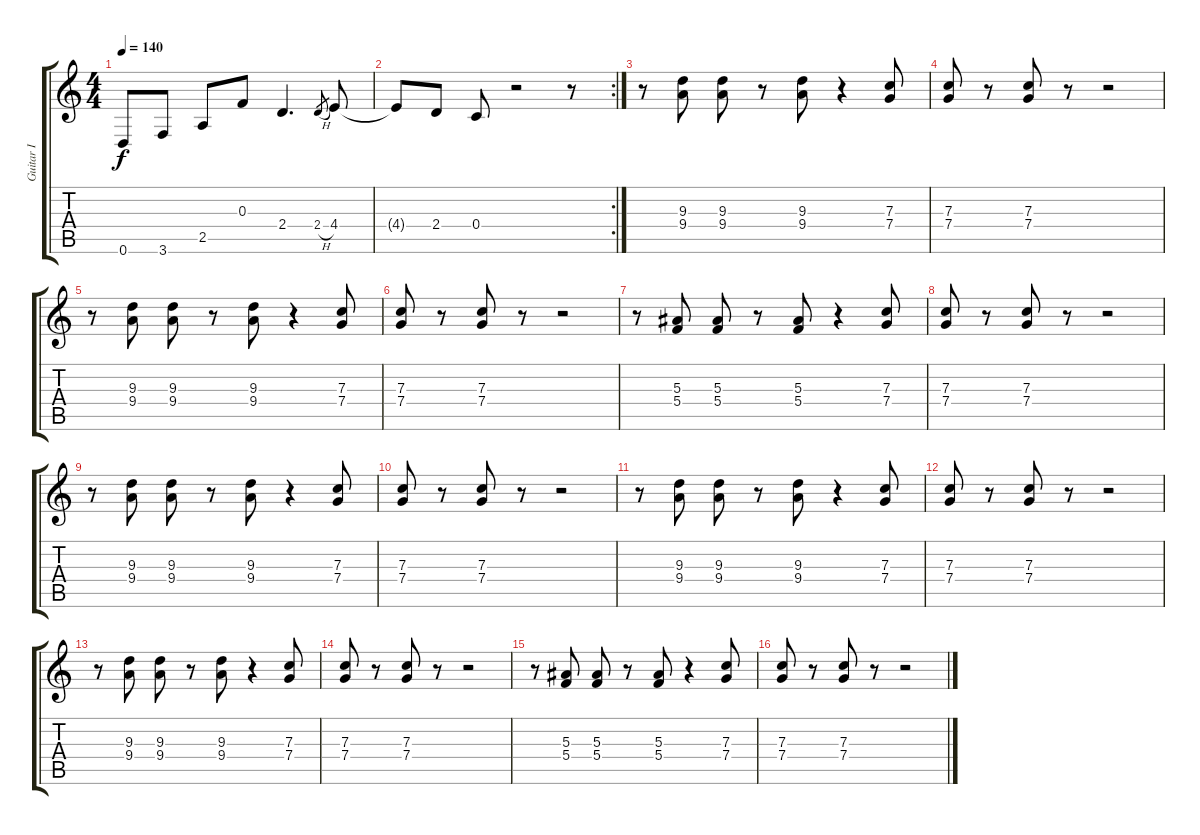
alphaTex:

\track ("Guitar I" "Guitar I") {instrument distortionguitar}
\staff {score tabs}
\tuning (D4 A3 F3 C3 G2 D2) {hide}
\ts (4 4)
\tempo 140
\clef g2
\ks c
0.6{t}.8{dy f} 3.6.8 2.5.8 0.3.8 2.4.4{d} 2.4{h}.8{gr} 4.4.8 |
\rc 2
4.4{t}.8 2.4.8 0.4.8 r.2 r.8 |
r.8 (9.3 9.4).8 (9.3 9.4).8 r.8 (9.3 9.4).8 r.4 (7.3 7.4).8 |
(7.3 7.4).8 r.8 (7.3 7.4).8 r.8 r.2 |
r.8 (9.3 9.4).8 (9.3 9.4).8 r.8 (9.3 9.4).8 r.4 (7.3 7.4).8 |
(7.3 7.4).8 r.8 (7.3 7.4).8 r.8 r.2 |
r.8 (5.3 5.4).8 (5.3 5.4).8 r.8 (5.3 5.4).8 r.4 (7.3 7.4).8 |
(7.3 7.4).8 r.8 (7.3 7.4).8 r.8 r.2 |
r.8 (9.3 9.4).8 (9.3 9.4).8 r.8 (9.3 9.4).8 r.4 (7.3 7.4).8 |
(7.3 7.4).8 r.8 (7.3 7.4).8 r.8 r.2 |
r.8 (9.3 9.4).8 (9.3 9.4).8 r.8 (9.3 9.4).8 r.4 (7.3 7.4).8 |
(7.3 7.4).8 r.8 (7.3 7.4).8 r.8 r.2 |
r.8 (9.3 9.4).8 (9.3 9.4).8 r.8 (9.3 9.4).8 r.4 (7.3 7.4).8 |
(7.3 7.4).8 r.8 (7.3 7.4).8 r.8 r.2 |
r.8 (5.3 5.4).8 (5.3 5.4).8 r.8 (5.3 5.4).8 r.4 (7.3 7.4).8 |
(7.3 7.4).8 r.8 (7.3 7.4).8 r.8 r.2
